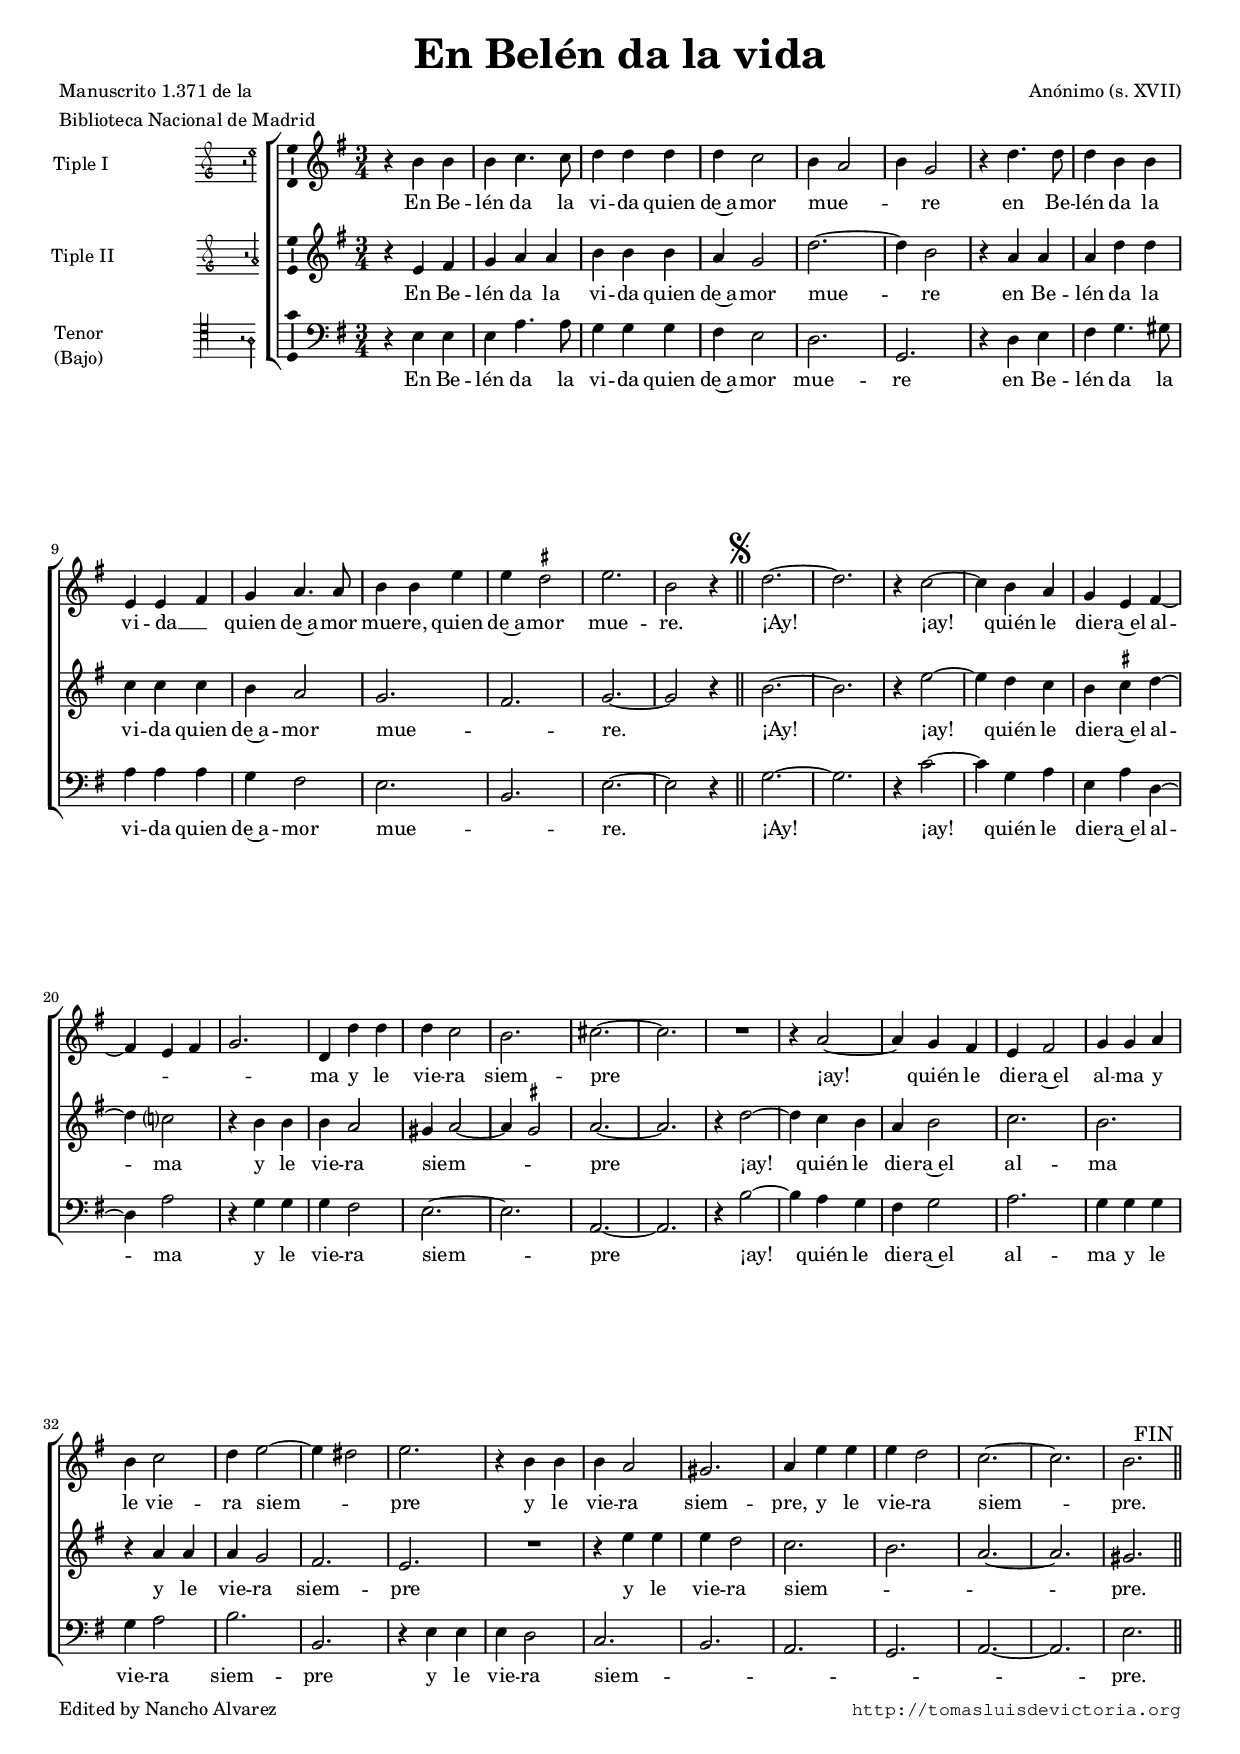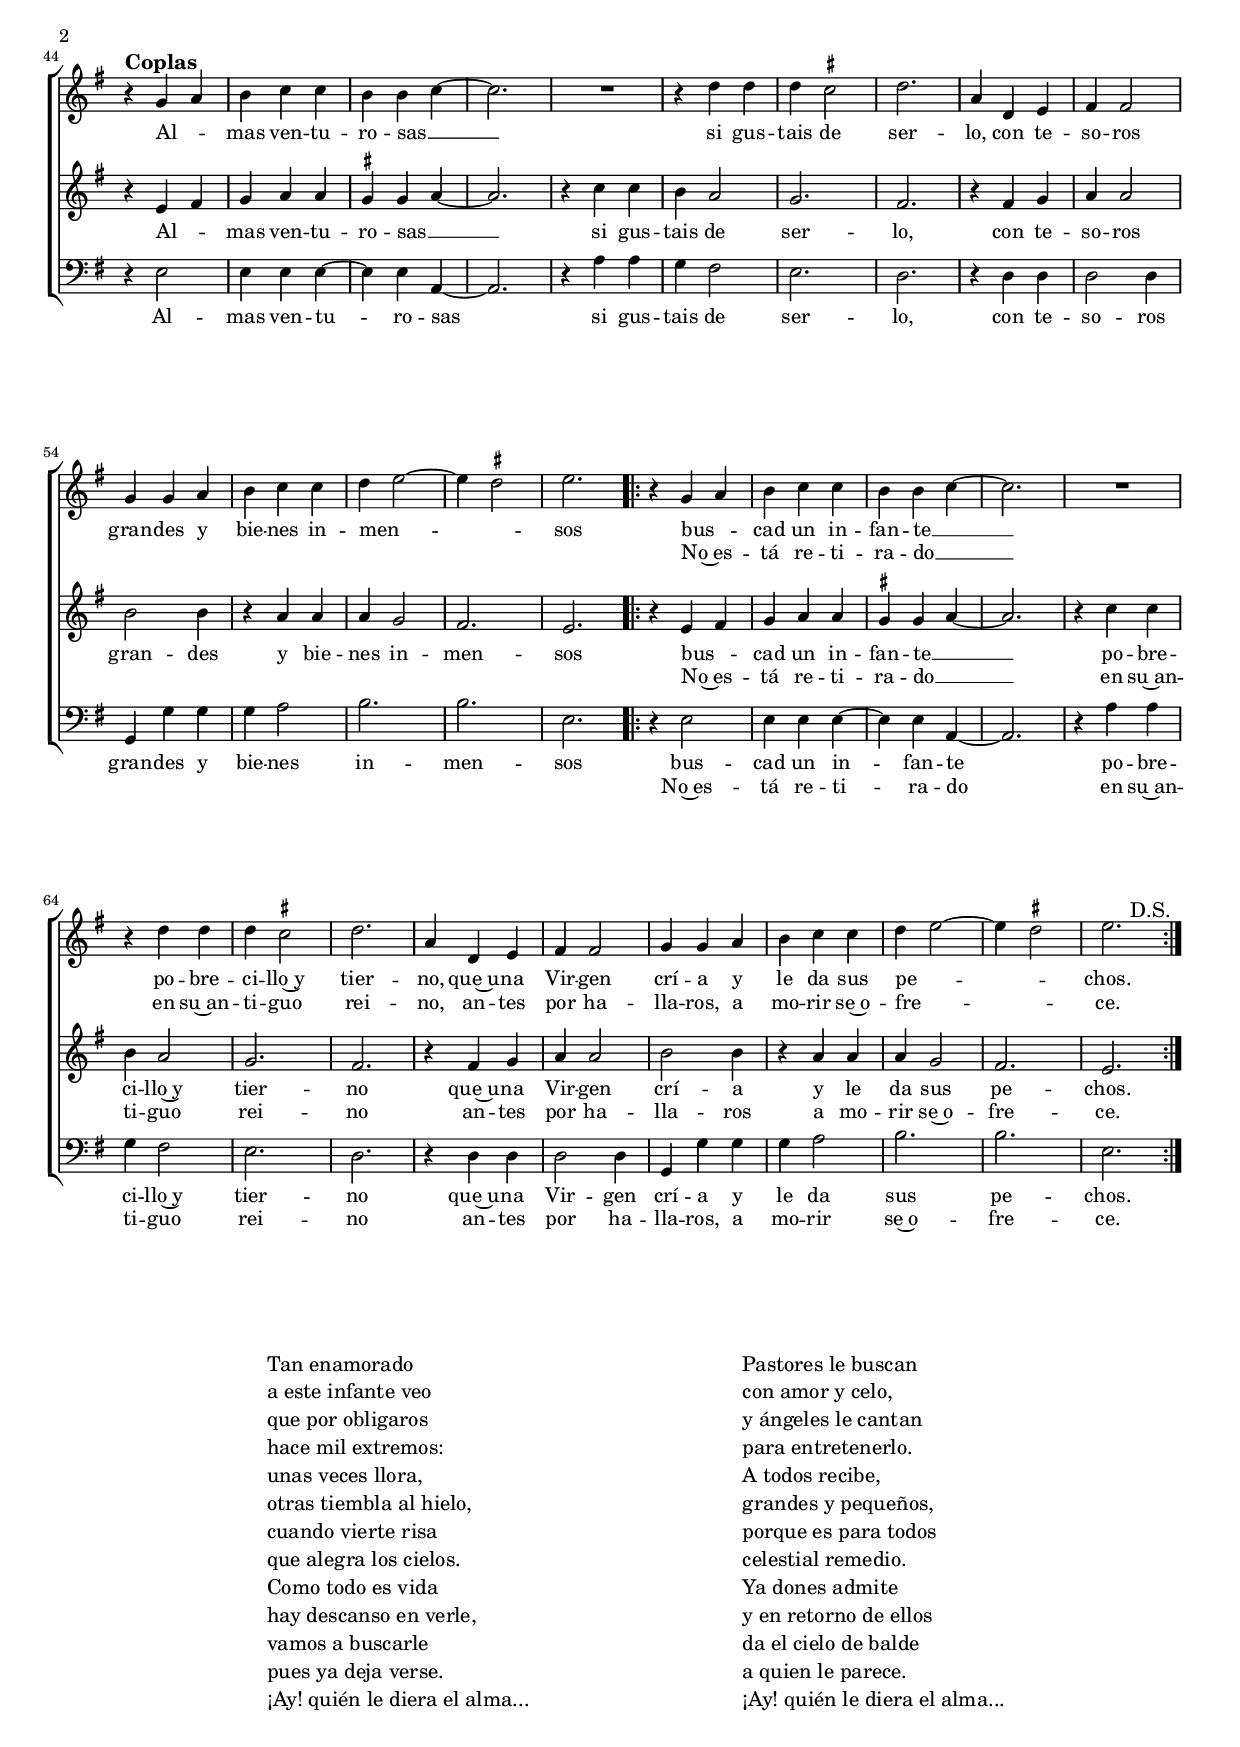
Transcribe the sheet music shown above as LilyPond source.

\version "2.11.22"

#(set-default-paper-size "a4")
#(set-global-staff-size 16)
#(ly:set-option 'point-and-click #f)

ss=\once \set suggestAccidentals = ##t


\header {
	title=\markup{\bigger \bigger \bigger "En Belén da la vida"}
	composer="Anónimo (s. XVII)"
	poet=\markup{\column {"Manuscrito 1.371 de la" "Biblioteca Nacional de Madrid"}}
	%opus="(-)"
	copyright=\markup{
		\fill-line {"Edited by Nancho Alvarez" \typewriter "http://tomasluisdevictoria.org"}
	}
	%tagline=""
}

global={\key c \major \time 3/4 \skip 1*3/4*14 \bar "||"
				\skip 1*3/4*29 \bar "||" \pageBreak
				\skip 1*3/4*15 \bar "|:"
				\skip 1*3/4*15 \bar ":|"
}


cantus={
	r4 e'' e'' |
	e'' f''4. f''8 |
	g''4 g'' g'' |
	g'' f''2 |
%5
	e''4 d''2 |
	e''4 c''2 |
	r4 g''4. g''8 |
	g''4 e'' e'' |
	a' a' b' |
%10
	c'' d''4. d''8 |
	e''4 e'' a'' |
	a'' \ss gis''2 |
	a''2. |
	e''2 r4 \mark \markup {\musicglyph #"scripts.segno" } |
%15
	g''2. ~ |
	g'' |
	r4 f''2 ~ |
	f''4 e'' d'' |
	c'' a' b' ~ |
%20
	b' a' b' |
	c''2. |
	g'4 g'' g'' |
	g'' f''2 |
	e''2. |
%25
	fis'' ~ |
	fis'' |
	R1*3/4 |
	r4 d''2 ~ |
	d''4 c'' b' |
%30
	a' b'2 |
	c''4 c'' d'' |
	e'' f''2 |
	g''4 a''2 ~ |
	a''4 gis''2 |
%35
	a''2. |
	r4 e'' e'' |
	e'' d''2 |
	cis''2. |
	d''4 a'' a'' |
%40
	a'' g''2 |
	f''2. ~ |
	f'' |
	e''^\markup{\bigger "  FIN"}
	r4^\markup{\bigger \bold "Coplas"}  c'' d''
	e'' f'' f''
	e'' e'' f'' ~
	f''2.
	R1*3/4
	r4 g'' g''
	g'' \ss fis''2
	g''2.
	d''4 g' a'
	b' b'2
	c''4 c'' d''
	e'' f'' f''
	g'' a''2 ~
	a''4 \ss gis''2
	a''2.
	r4 c'' d''
	e'' f'' f''
	e'' e'' f'' ~
	f''2.
	R1*3/4
	r4 g'' g''
	g'' \ss fis''2
	g''2.
	d''4 g' a'
	b' b'2
	c''4 c'' d''
	e'' f'' f'' 
	g'' a''2 ~
	a''4 \ss gis''2
	a''2.^\markup{\bigger "     D.S."} 
}

altus={
	r4 a' b' |
	c'' d'' d'' |
	e'' e'' e'' |
	d'' c''2 |
%5
	g''2. ~ |
	g''4 e''2 |
	r4 d'' d'' |
	d'' g'' g'' |
	f'' f'' f'' |
%10
	e'' d''2 |
	c''2. |
	b' |
	c'' ~ |
	c''2 r4 |
%15
	e''2. ~ |
	e'' |
	r4 a''2 ~ |
	a''4 g'' f'' |
	e'' \ss fis'' g'' ~ |
%20
	g'' f''?2 |
	r4 e'' e'' |
	e'' d''2 |
	cis''4 d''2 ~ |
	d''4 \ss cis''2 |
%25
	d''2. ~ |
	d'' |
	r4 g''2 ~ |
	g''4 f'' e'' |
	d'' e''2 |
%30
	f''2. |
	e'' |
	r4 d'' d'' |
	d'' c''2 |
	b'2. |
%35
	a' |
	R1*3/4 |
	r4 a'' a'' |
	a'' g''2 |
	f''2. |
%40
	e'' |
	d'' ~ |
	d'' |
	cis'' 
	r4 a' b'
	c'' d'' d''
	\ss cis'' cis'' d'' ~
	d''2.
	r4 f'' f''
	e'' d''2
	c''2.
	b'2.
	r4 b' c''
	d'' d''2
	e'' e''4
	r4 d'' d''
	d'' c''2
	b'2.
	a'2.
	r4 a' b'
	c'' d'' d''
	\ss cis'' cis'' d'' ~
	d''2.
	r4 f'' f''
	e'' d''2 
	c''2.
	b'
	r4 b' c''
	d'' d''2
	e''2 e''4
	r4 d'' d''
	d'' c''2
	b'2.
	a'
}

tenor={
	r4 a a |
	a d'4. d'8 |
	c'4 c' c' |
	b a2 |
%5
	g2. |
	c |
	r4 g a |
	b c'4. cis'8 |
	d'4 d' d' |
%10
	c' b2 |
	a2. |
	e |
	a ~ |
	a2 r4 |
%15
	c'2. ~ |
	c' |
	r4 f'2 ~ |
	f'4 c' d' |
	a d' g ~ |
%20
	g d'2 |
	r4 c' c' |
	c' b2 |
	a2. ~ |
	a |
%25
	d ~ |
	d |
	r4 e'2 ~ |
	e'4 d' c' |
	b c'2 |
%30
	d'2. |
	c'4 c' c' |
	c' d'2 |
	e'2. |
	e |
%35
	r4 a a |
	a g2 |
	f2. |
	e |
	d |
%40
	c |
	d ~ |
	d |
	a
	r4 a2
	a4 a a ~
	a a d ~
	d2.
	r4 d' d'
	c' b2
	a2.
	g2.
	r4 g4 g
	g2 g4
	c c' c'
	c' d'2
	e'2.
	e'
	a
	r4 a2
	a4 a a ~
	a a d ~
	d2.
	r4 d' d'
	c' b2
	a2.
	g2.
	r4 g g
	g2 g4
	c c' c'
	c' d'2 
	e'2.
	e'
	a
}


textocantus=\lyricmode{
En Be -- lén da la vi -- da quien de~a -- mor mue -- _ _ re
en Be -- lén da la vi -- da __ _ quien de~a -- mor mue -- re,
quien de~a -- mor mue -- re.
¡Ay! _
¡ay! _
quién le die -- ra~el al -- _ _ _ _ ma 
y le vie -- ra siem -- pre _
¡ay! _
quién le die -- ra~el al -- ma y le vie -- ra siem -- _ _ pre
y le vie -- ra siem -- pre,
y le vie -- ra siem -- _ pre.
Al -- _ mas ven -- tu -- ro -- sas __ _ _
si gus -- tais de ser -- lo,
con te -- so -- ros gran -- des y bie -- nes in -- men -- _ _ _ sos
bus -- _ cad un in -- fan -- te __ _ _
po -- bre -- ci -- llo~y tier -- no,
que~u -- na Vir -- gen crí -- a y le da sus pe -- _ _ _ chos.
}
textocantusb=\lyricmode{
_ _ _ _ _ _ _ _ _ _ _ _ _ _ _ _ _ _ _ _ _ _ _ 
_ _ _ _ _ _ _ _ _ _ _ _ _ _ _ _ _ _ _ _ _ _ _ 
_ _ _ _ _ _ _ _ _ _ _ _ _ _ _ _ _ _ _ _ _ _ _ 
_ _ _ _ _ _ _ _ _ _ _ _ _ _ _ _ _ _ _ _ _ _ _ 
_ _ _ _ _ _ _ _ _ _ _ _ _ _ _ _ _ _ _ _  
No~es -- _ tá re -- ti -- ra -- do __ _ _
en su~an -- ti -- guo rei -- no,
an -- tes por ha -- lla -- ros, 
a mo -- rir se~o -- fre -- _ _ _ ce.
}

textoaltus=\lyricmode{
En Be -- lén da la vi -- da quien de~a -- mor mue -- _ re
en Be -- lén da la vi -- da quien de~a -- mor mue -- _ re. _
¡Ay! _
¡ay! _
quién le die -- ra~el al -- _ ma y le vie -- ra siem -- _ _ _ pre _
¡ay! _
quién le die -- ra~el al -- ma
y le vie -- ra siem -- pre
y le vie -- ra siem -- _ _ _ pre.
Al -- _ mas ven -- tu -- ro -- sas __ _ _
si gus -- tais de ser -- lo,
con te -- so -- ros gran -- des y bie -- nes in -- men -- sos
bus -- _ cad un in -- fan -- te __ _ _
po -- bre -- ci -- llo~y tier -- no
que~u -- na Vir -- gen crí -- a y le da sus pe -- chos.
}
textoaltusb=\lyricmode{
_ _ _ _ _ _ _ _ _ _ _ _ _ _ _ _ _ _ _ _ _ _ _ 
_ _ _ _ _ _ _ _ _ _ _ _ _ _ _ _ _ _ _ _ _ _ _ 
_ _ _ _ _ _ _ _ _ _ _ _ _ _ _ _ _ _ _ _ _ _ _ 
_ _ _ _ _ _ _ _ _ _ _ _ _ _ _ _ _ _ _ _ _ _ _ 
_ _ _ _ _ _ 
No~es -- _ tá re -- ti -- ra -- do __ _ _
en su~an -- ti -- guo rei -- no
an -- tes por ha -- lla -- ros
a mo -- rir se~o -- fre -- ce.
}

textotenor=\lyricmode{
En Be -- lén da la vi -- da quien de~a -- mor mue -- re
en Be -- lén da la vi -- da quien de~a -- mor mue -- _ re. _
¡Ay! _
¡ay! _
quién le die -- ra~el al -- _ ma y le vie -- ra siem -- _ pre _
¡ay! _
quién le die -- ra~el al -- ma y le vie -- ra siem -- pre
y le vie -- ra siem -- _ _ _ _ _ pre.	
Al -- mas ven -- tu -- _ ro -- sas _
si gus -- tais de ser -- lo,
con te -- so -- ros gran -- des y bie -- nes in -- men -- sos
bus -- cad un in -- _ fan -- te _ 
po -- bre -- ci -- llo~y tier -- no
que~u -- na Vir -- gen crí -- a y le da sus pe -- chos.
}
textotenorb=\lyricmode{
_ _ _ _ _ _ _ _ _ _ _ _ _ _ _ _ _ _ _ _ _ _ _ 
_ _ _ _ _ _ _ _ _ _ _ _ _ _ _ _ _ _ _ _ _ _ _ 
_ _ _ _ _ _ _ _ _ _ _ _ _ _ _ _ _ _ _ _ _ _ _ 
_ _ _ _ _ _ _ _ _ _ _ _ _ _ _ _ _ _ _ _ _ _ _ 
_ _ _ _  
No~es -- tá re -- ti -- _ ra -- do _
en su~an -- ti -- guo rei -- no
an -- tes por ha -- lla -- ros, 
a mo -- rir se~o -- fre -- ce.
}



incipitcantus=\markup{
	\score{
		{ 
		\set Staff.instrumentName="Tiple I "
		\override NoteHead   #'style = #'neomensural
		\override Rest #'style = #'neomensural
		\override Staff.TimeSignature #'style = #'neomensural
		\cadenzaOn 
		\clef "petrucci-g"
		\key c \major
		\time 3/2
		r2 e'' 
		} 
	\layout {
		\context {\Voice
			\remove Ligature_bracket_engraver
			\consists Mensural_ligature_engraver
		}
		\context {\Staff
			\remove Time_signature_engraver
			
		}
		line-width=4\cm 
	}
	}
}


incipitaltus=\markup{
	\score{
		{ 
		\set Staff.instrumentName="Tiple II "
		\override NoteHead   #'style = #'neomensural 
		\override Rest #'style = #'neomensural
		\override Staff.TimeSignature #'style = #'neomensural
		\cadenzaOn 
		\clef "petrucci-g"
		\key c \major
		\time 3/2
		r2 a' 
		} 
	\layout {
		\context {\Voice
			\remove Ligature_bracket_engraver
			\consists Mensural_ligature_engraver
		}
		\context {\Staff
			\remove Time_signature_engraver
			
		}
		line-width=4\cm 
	}
	}
}



incipittenor=\markup{
	\score{
		{ 
			\set Staff.instrumentName=\markup{\center-align{ " " "Tenor " "(Bajo) "}}
		\override NoteHead   #'style = #'neomensural 
		\override Rest #'style = #'neomensural
		\override Staff.TimeSignature #'style = #'neomensural
		\override Staff.TimeSignature #'molecule-callback = #'()
		\cadenzaOn 
		\clef "petrucci-c4"
		\key c \major
		\time 3/2
		r2 a 
		} 
	\layout {
		\context {\Voice
			\remove Ligature_bracket_engraver
			\consists Mensural_ligature_engraver
		}
		\context {\Staff
			\remove Time_signature_engraver
			
		}
		line-width=4\cm 
	}
	}
}




\score {\transpose c' g {
\new ChoirStaff<<

	\new Staff <<\global
	\new Voice="v1" {
		\set Staff.instrumentName=\incipitcantus
		\clef "treble"
		\cantus }
	\new Lyrics \lyricsto "v1" {\textocantus }
	\new Lyrics \lyricsto "v1" {\textocantusb }
	>>

	
	\new Staff << \global
	\new Voice="v2" {
		\set Staff.instrumentName=\incipitaltus
		\clef "treble" 
		\altus}
	\new Lyrics \lyricsto "v2" {\textoaltus }
	\new Lyrics \lyricsto "v2" {\textoaltusb }
	>>

	
	\new Staff <<\global
	\new Voice="v3" {
		\set Staff.instrumentName=\incipittenor
		\clef "F"
		\tenor }
	\new Lyrics \lyricsto "v3" {\textotenor }
	\new Lyrics \lyricsto "v3" {\textotenorb }
	>>
	
	
>>
	}%transpose


\layout{ 
	%\context {\Lyrics \override VerticalAxisGroup #'minimum-Y-extent = #'(-0 . 0) }
	\context {\Score \override BarNumber #'padding = #2 }
	%\context {\Lyrics \override LyricText #'font-size = #2 }
	\context {\Voice melismaBusyProperties = #'() }
	%\context { \RemoveEmptyStaffContext }
	\context {\Staff \consists Ambitus_engraver 
			\override LigatureBracket #'padding = #1
	}
}


%\midi {}

}


\markup{\bigger 
	\line{
		\hspace #25
		\column {
		"Tan enamorado"
		"a este infante veo"
		"que por obligaros"
		"hace mil extremos:"
		"unas veces llora,"
		"otras tiembla al hielo,"
		"cuando vierte risa"
		"que alegra los cielos."
		"Como todo es vida"
		"hay descanso en verle,"
		"vamos a buscarle"
		"pues ya deja verse."
		"¡Ay! quién le diera el alma..."
		}
		\hspace #25
		\column{
		"Pastores le buscan"
		"con amor y celo,"
		"y ángeles le cantan"
		"para entretenerlo."
		"A todos recibe,"
		"grandes y pequeños,"
		"porque es para todos"
		"celestial remedio."
		"Ya dones admite"
		"y en retorno de ellos"
		"da el cielo de balde"
		"a quien le parece."
		"¡Ay! quién le diera el alma..."
		}
		
	}
	
	
}


\paper{
	%system-count=8
	line-width=19.0\cm
	ragged-last-bottom = ##f
	indent=3.7\cm
}
